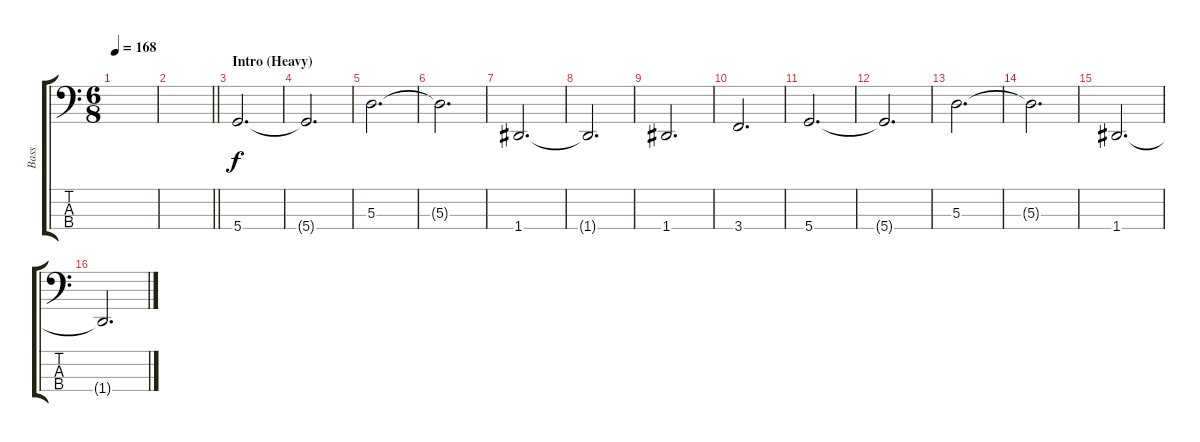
\track ("Bass" "Bass") {instrument electricbasspick}
\staff {score tabs}
\tuning (G2 D2 A1 D1) {hide}
\ts (6 8)
\tempo 168
\clef f4
\ks c
|
\barLineRight lightlight
|
\section ("" "Intro (Heavy)")
5.4.2{d} |
5.4{t}.2{d} |
5.3.2{d} |
5.3{t}.2{d} |
1.4.2{d} |
1.4{t}.2{d} |
1.4.2{d} |
3.4.2{d} |
5.4.2{d} |
5.4{t}.2{d} |
5.3.2{d} |
5.3{t}.2{d} |
1.4.2{d} |
1.4{t}.2{d}
